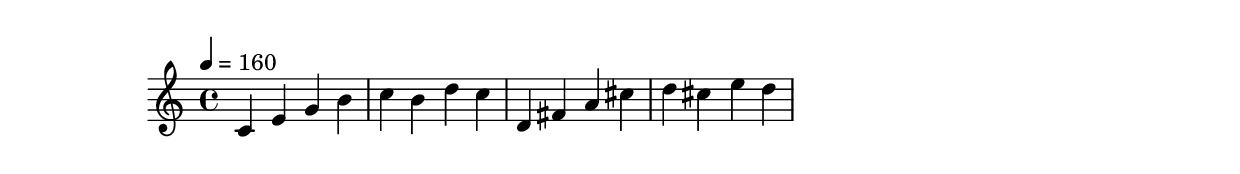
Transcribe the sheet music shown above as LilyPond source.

\version "2.11.62"

\header {
  lsrtags = "staff-notation"
  texidoc = "To change the tempo in MIDI output without printing
anything, make the metronome mark invisible:"

  doctitle = "Changing the tempo without a metronome mark"
}

\score {
  \new Staff \relative c' {
    \tempo 4 = 160
    c4 e g b
    c4 b d c
    \set Score.tempoHideNote = ##t
    \tempo 4 = 96
    d,4 fis a cis
    d4 cis e d
  }
  \layout { }
  \midi { }
}
